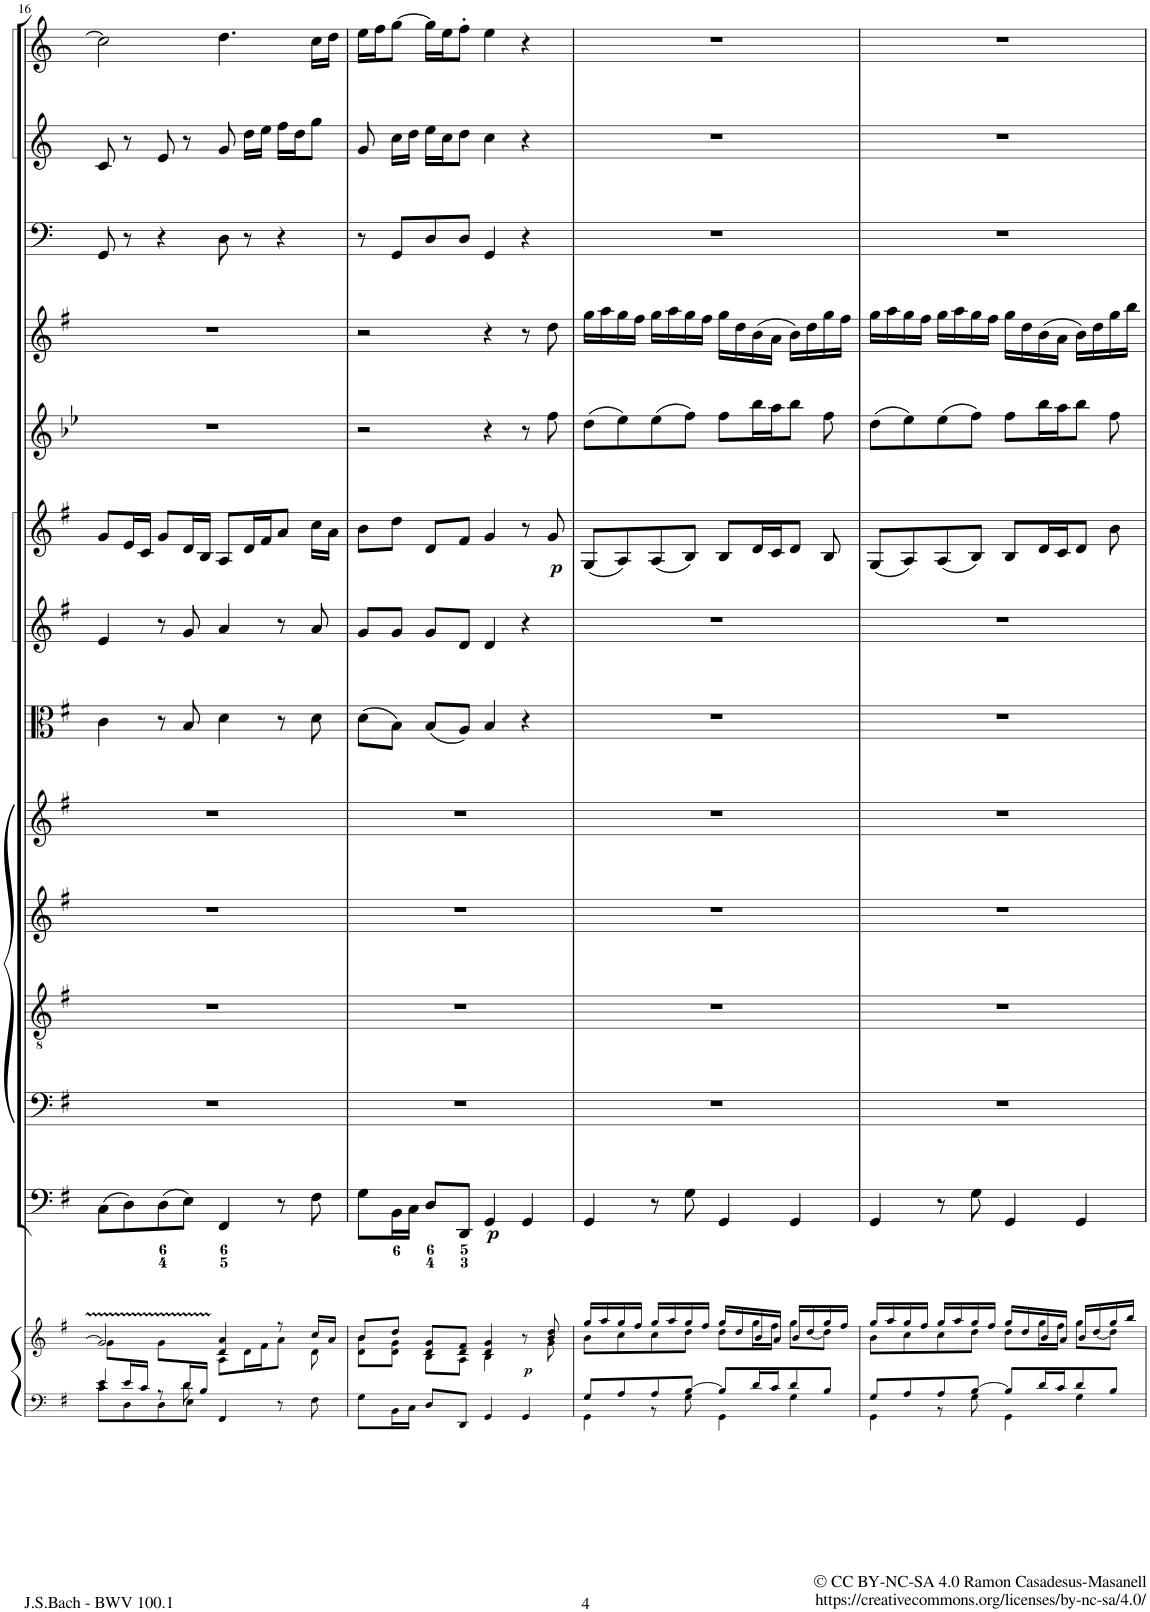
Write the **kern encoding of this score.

**kern	**kern	**kern	**kern	**kern	**kern	**kern	**kern	**kern	**kern	**kern	**kern	**kern	**kern	**kern
*part14	*part14	*part13	*part12	*part11	*part10	*part9	*part8	*part7	*part6	*part5	*part4	*part3	*part2	*part1
*staff15	*staff14	*staff13	*staff12	*staff11	*staff10	*staff9	*staff8	*staff7	*staff6	*staff5	*staff4	*staff3	*staff2	*staff1
*I"Piano reduction	*	*I"Organo e Continuo	*I"Basso	*I"Tenore	*I"Alto	*I"Soprano	*I"Viola	*I"Violino II	*I"Violino I	*I"Oboe d'amore	*I"Flauto Traverso	*I"Timpani	*I"Corno II	*I"Corno I
*I'Pno	*	*	*	*	*	*	*	*	*	*I'Ob	*I'Fl	*I'Timp	*	*
!!LO:PB:g=z
*clefF4	*clefG2	*clefF4	*clefF4	*clefGv2	*clefG2	*clefG2	*clefC3	*clefG2	*clefG2	*clefG2	*clefG2	*clefF4	*clefG2	*clefG2
*	*	*	*	*	*	*	*	*	*	*Trd2c3	*	*	*Trd3c5	*Trd3c5
*k[f#]	*k[f#]	*k[f#]	*k[f#]	*k[f#]	*k[f#]	*k[f#]	*k[f#]	*k[f#]	*k[f#]	*k[b-e-]	*k[f#]	*k[]	*k[]	*k[]
*M2/2	*M2/2	*M2/2	*M2/2	*M2/2	*M2/2	*M2/2	*M2/2	*M2/2	*M2/2	*M2/2	*M2/2	*M2/2	*M2/2	*M2/2
*met(c|)	*met(c|)	*met(c|)	*met(c|)	*met(c|)	*met(c|)	*met(c|)	*met(c|)	*met(c|)	*met(c|)	*met(c|)	*met(c|)	*met(c|)	*met(c|)	*met(c|)
=16	=16	=16	=16	=16	=16	=16	=16	=16	=16	=16	=16	=16	=16	=16
*^	*^	*	*	*	*	*	*	*	*	*	*	*	*	*
*	*^	*	*	*	*	*	*	*	*	*	*	*	*	*	*	*
8ryy	4e/	8c\L	2g/]	8g\L	(8C\L	1r	1r	1r	1r	4c\	4e/	8g/L	1r	1r	8GG/	8c/	2cc\]
16e/L	.	8D\	.	8ryy	8D\)	.	.	.	.	.	.	16e/L	.	.	8r	8r	.
16c/JJ	.	.	.	.	.	.	.	.	.	.	.	16c/JJ	.	.	.	.	.
8ryy	8r	8D\	.	8g\L	(8D\	.	.	.	.	8r	8r	8g/L	.	.	4r	8e/	.
16d/L	8d\	8E\J	.	8ryy	8E\J)	.	.	.	.	8B/	8g/	16d/L	.	.	.	8r	.
16B/JJ	.	.	.	.	.	.	.	.	.	.	.	16B/JJ	.	.	.	.	.
2ryy	4FF#/	4ryy	4d/ 4a/	8A\L	4FF#/	.	.	.	.	4d\	4a/	8A/L	.	.	8D\	8g/	4.dd\
.	.	.	.	16d\L	.	.	.	.	.	.	.	16d/L	.	.	8r	16dd\LL	.
.	.	.	.	16f#\J	.	.	.	.	.	.	.	16f#/J	.	.	.	16ee\JJ	.
.	8r	8ryy	8r	8a\J	8r	.	.	.	.	8r	8r	8a/J	.	.	4r	16ff\LL	.
.	.	.	.	.	.	.	.	.	.	.	.	.	.	.	.	16dd\J	.
.	8F#\	8ryy	16cc/LL	8d\	8F#\	.	.	.	.	8d\	8a/	16cc\LL	.	.	.	8gg\J	16cc\LL
.	.	.	16a/JJ	.	.	.	.	.	.	.	.	16a\JJ	.	.	.	.	16dd\JJ
*v	*v	*v	*	*	*	*	*	*	*	*	*	*	*	*	*	*	*
=17	=17	=17	=17	=17	=17	=17	=17	=17	=17	=17	=17	=17	=17	=17	=17
8G\L	8b/L	8d\ 8b\L	8G\L	1r	1r	1r	1r	(8d\L	8g/L	8b\L	2r	2r	8r	8g/	16ee\LL
.	.	.	.	.	.	.	.	.	.	.	.	.	.	.	16ff\J
16BB\L	8dd/J	8d\ 8g\J	16BB\L	.	.	.	.	8B\J)	8g/J	8dd\J	.	.	8GG/L	16cc\LL	[8gg\J
16C\JJ	.	.	16C\JJ	.	.	.	.	.	.	.	.	.	.	16dd\JJ	.
8D/L	8d/ 8g/L	8B\L	8D/L	.	.	.	.	(8B/L	8g/L	8d/L	.	.	8D/	16ee\LL	16gg\LL]
.	.	.	.	.	.	.	.	.	.	.	.	.	.	16cc\J	16ee\J
8DD/J	8d/ 8f#/J	8A\J	8DD/J	.	.	.	.	8A/J)	8d/J	8f#/J	.	.	8D/J	8dd\J	8ff'\J
4GG/	4d/ 4g/	4B\	4GG/	.	.	.	.	4B/	4d/	4g/	4r	4r	4GG/	4cc\	4ee\
4GG/	8r	8ryy	4GG/	.	.	.	.	4r	4r	8r	8r	8r	4r	4r	4r
.	8b/ 8dd/	8g\	.	.	.	.	.	.	.	8g/	8ff\	8dd\	.	.	.
=18	=18	=18	=18	=18	=18	=18	=18	=18	=18	=18	=18	=18	=18	=18	=18
*^	*	*	*	*	*	*	*	*	*	*	*	*	*	*	*
8G/L	4GG\	16gg/LL	8b\L	4GG/	1r	1r	1r	1r	1r	1r	(8G/L	(8dd\L	16gg\LL	1r	1r	1r
.	.	16aa/	.	.	.	.	.	.	.	.	.	.	16aa\	.	.	.
8A/	.	16gg/	8cc\	.	.	.	.	.	.	.	8A/)	8ee-\)	16gg\	.	.	.
.	.	16ff#/JJ	.	.	.	.	.	.	.	.	.	.	16ff#\JJ	.	.	.
8A/	8r	16gg/LL	8cc\	8r	.	.	.	.	.	.	(8A/	(8ee-\	16gg\LL	.	.	.
.	.	16aa/	.	.	.	.	.	.	.	.	.	.	16aa\	.	.	.
[8B/J	8G\	16gg/	8dd\J	8G\	.	.	.	.	.	.	8B/J)	8ff\J)	16gg\	.	.	.
.	.	16ff#/JJ	.	.	.	.	.	.	.	.	.	.	16ff#\JJ	.	.	.
8B/L]	4GG\	16gg/LL	8dd\L	4GG/	.	.	.	.	.	.	8B/L	8ff\L	16gg\LL	.	.	.
.	.	16dd/	.	.	.	.	.	.	.	.	.	.	16dd\	.	.	.
16d/L	.	16b/	16gg\L	.	.	.	.	.	.	.	16d/L	16bb-\L	(16b\	.	.	.
16c/J	.	16a/JJ	16ff#\JJ	.	.	.	.	.	.	.	16c/J	16aa\J	16a\JJ	.	.	.
8d/	4G\	16b/LL	8gg\L	4GG/	.	.	.	.	.	.	8d/J	8bb-\J	16b\LL)	.	.	.
.	.	[<16dd/	.	.	.	.	.	.	.	.	.	.	16dd\	.	.	.
8B/J	.	16gg/	8dd\J]	.	.	.	.	.	.	.	8B/	8ff\	16gg\	.	.	.
.	.	16ff#/JJ	.	.	.	.	.	.	.	.	.	.	16ff#\JJ	.	.	.
=19	=19	=19	=19	=19	=19	=19	=19	=19	=19	=19	=19	=19	=19	=19	=19	=19
8G/L	4GG\	16gg/LL	8b\L	4GG/	1r	1r	1r	1r	1r	1r	(8G/L	(8dd\L	16gg\LL	1r	1r	1r
.	.	16aa/	.	.	.	.	.	.	.	.	.	.	16aa\	.	.	.
8A/	.	16gg/	8cc\	.	.	.	.	.	.	.	8A/)	8ee-\)	16gg\	.	.	.
.	.	16ff#/JJ	.	.	.	.	.	.	.	.	.	.	16ff#\JJ	.	.	.
8A/	8r	16gg/LL	8cc\	8r	.	.	.	.	.	.	(8A/	(8ee-\	16gg\LL	.	.	.
.	.	16aa/	.	.	.	.	.	.	.	.	.	.	16aa\	.	.	.
[8B/J	8G\	16gg/	8dd\J	8G\	.	.	.	.	.	.	8B/J)	8ff\J)	16gg\	.	.	.
.	.	16ff#/JJ	.	.	.	.	.	.	.	.	.	.	16ff#\JJ	.	.	.
8B/L]	4GG\	16gg/LL	8dd\L	4GG/	.	.	.	.	.	.	8B/L	8ff\L	16gg\LL	.	.	.
.	.	16dd/	.	.	.	.	.	.	.	.	.	.	16dd\	.	.	.
16d/L	.	16b/	16gg\L	.	.	.	.	.	.	.	16d/L	16bb-\L	(16b\	.	.	.
16c/J	.	16a/JJ	16ff#\JJ	.	.	.	.	.	.	.	16c/J	16aa\J	16a\JJ	.	.	.
8d/	4G\	16b/LL	8gg\L	4GG/	.	.	.	.	.	.	8d/J	8bb-\J	16b\LL)	.	.	.
.	.	[<16dd/	.	.	.	.	.	.	.	.	.	.	16dd\	.	.	.
8B/J	.	16gg/	8dd\J]	.	.	.	.	.	.	.	8b\	8ff\	16gg\	.	.	.
.	.	16bb/JJ	.	.	.	.	.	.	.	.	.	.	16bb\JJ	.	.	.
*v	*v	*	*	*	*	*	*	*	*	*	*	*	*	*	*	*
*	*v	*v	*	*	*	*	*	*	*	*	*	*	*	*	*
=	=	=	=	=	=	=	=	=	=	=	=	=	=	=
*-	*-	*-	*-	*-	*-	*-	*-	*-	*-	*-	*-	*-	*-	*-
